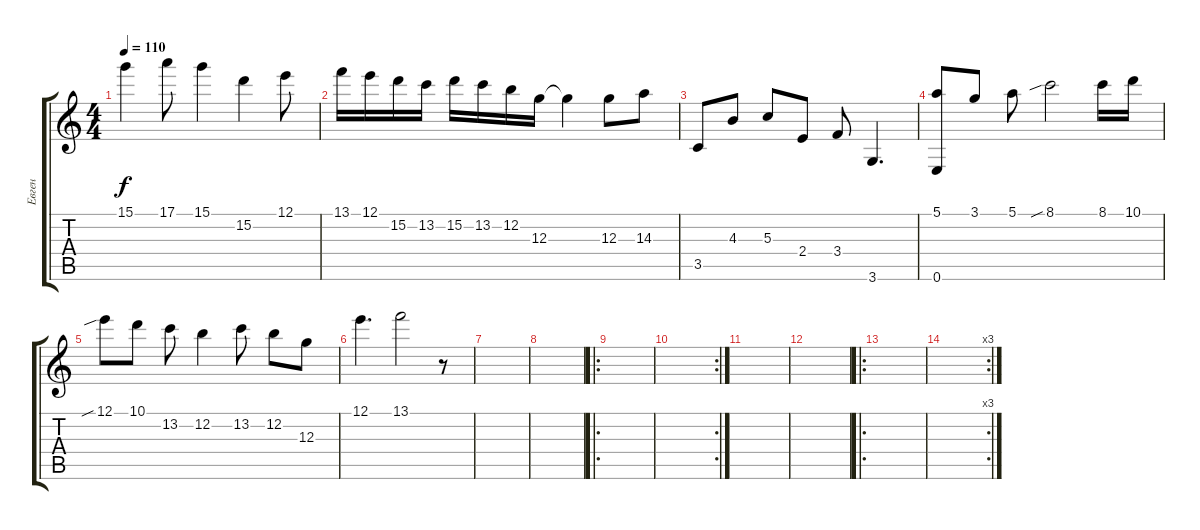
\track ("Евген" "Евген") {instrument electricguitarjazz}
\staff {score tabs}
\tuning (E4 B3 G3 D3 A2 E2) {hide}
\ts (4 4)
\tempo 110
\clef g2
\ks c
15.1.4{dy f} 17.1.8 15.1.4 15.2.4 12.1.8 |
13.1.16 12.1.16 15.2.16 13.2.16 15.2.16 13.2.16 12.2.16 12.3.16 12.3{t}.4 12.3.8 14.3.8 |
3.5.8 4.3.8 5.3.8 2.4.8 3.4.8 3.6.4{d} |
(5.1 0.6).8 3.1.8 5.1.8 8.1{sib}.2 8.1.16 10.1.16 |
12.1{sib}.8 10.1.8 13.2.8 12.2.4 13.2.8 12.2.8 12.3.8 |
12.1.4{d} 13.1.2 r.8 |
|
|
\ro
|
\rc 2
|
|
|
\ro
|
\rc 3
